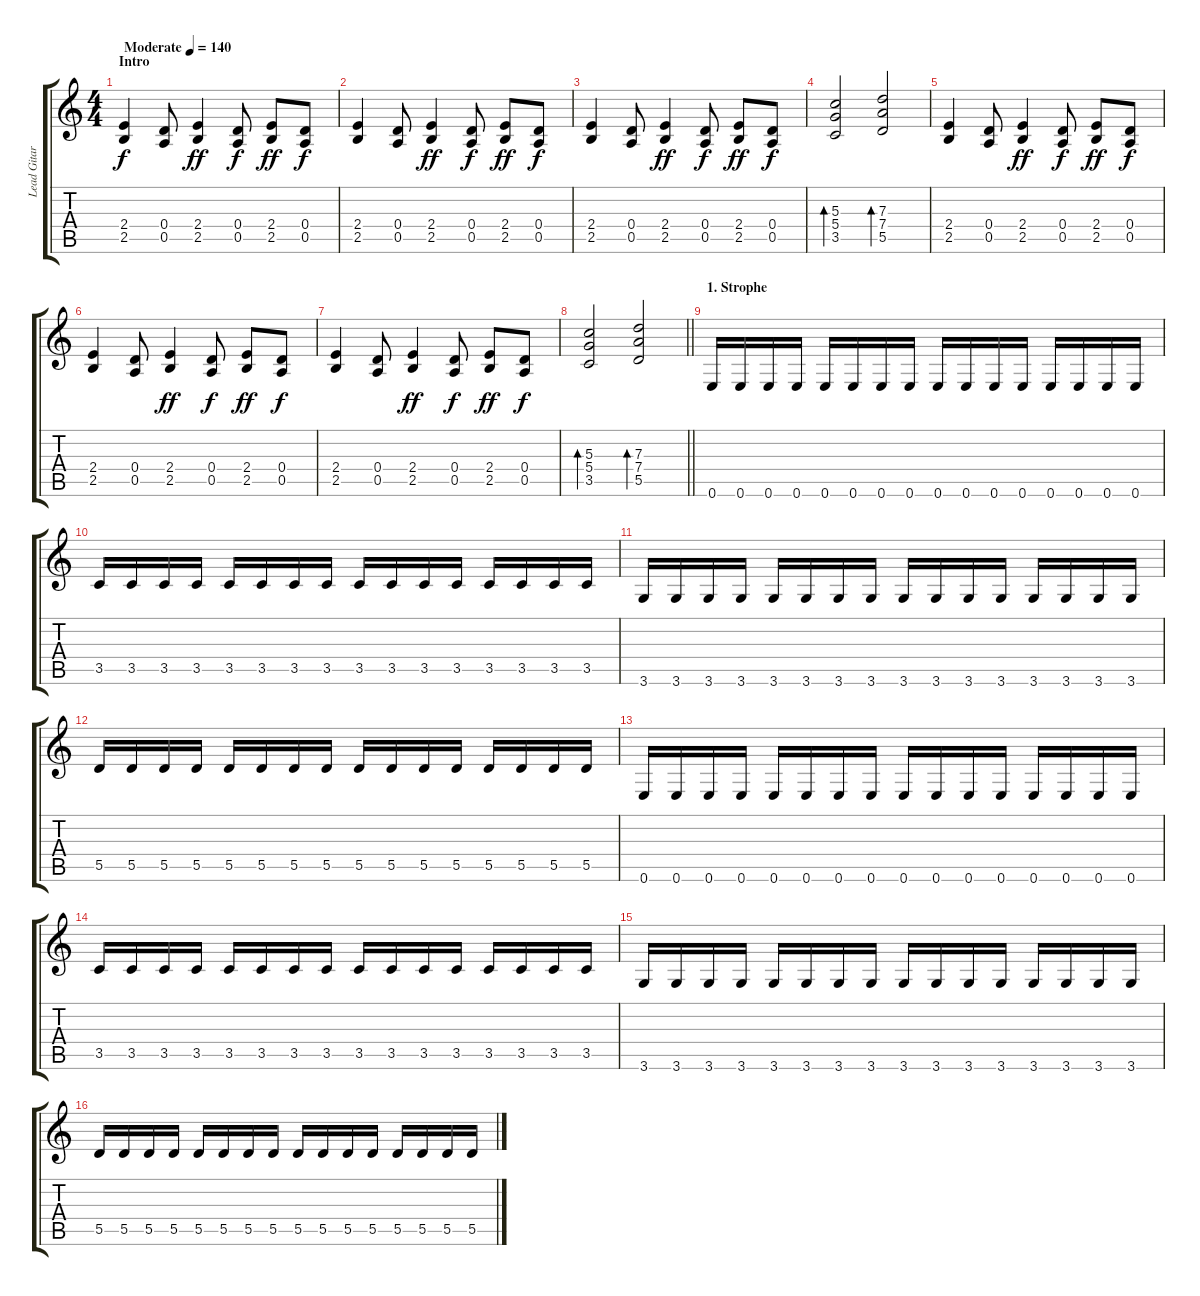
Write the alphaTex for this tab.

\track ("Lead Gitarre" "Lead Gitar") {instrument distortionguitar}
\staff {score tabs}
\tuning (E4 B3 G3 D3 A2 E2) {hide}
\ts (4 4)
\section ("" "Intro")
\tempo (140 "Moderate")
\clef g2
\ks c
(2.4 2.5).4{dy f instrument distortionguitar} (0.4 0.5).8 (2.4 2.5).4{dy ff} (0.4 0.5).8{dy f} (2.4 2.5).8{dy ff} (0.4 0.5).8{dy f} |
(2.4 2.5).4 (0.4 0.5).8 (2.4 2.5).4{dy ff} (0.4 0.5).8{dy f} (2.4 2.5).8{dy ff} (0.4 0.5).8{dy f} |
(2.4 2.5).4 (0.4 0.5).8 (2.4 2.5).4{dy ff} (0.4 0.5).8{dy f} (2.4 2.5).8{dy ff} (0.4 0.5).8{dy f} |
(5.3 5.4 3.5).2{bd 60} (7.3 7.4 5.5).2{bd 60} |
(2.4 2.5).4 (0.4 0.5).8 (2.4 2.5).4{dy ff} (0.4 0.5).8{dy f} (2.4 2.5).8{dy ff} (0.4 0.5).8{dy f} |
(2.4 2.5).4 (0.4 0.5).8 (2.4 2.5).4{dy ff} (0.4 0.5).8{dy f} (2.4 2.5).8{dy ff} (0.4 0.5).8{dy f} |
(2.4 2.5).4 (0.4 0.5).8 (2.4 2.5).4{dy ff} (0.4 0.5).8{dy f} (2.4 2.5).8{dy ff} (0.4 0.5).8{dy f} |
\barLineRight lightlight
(5.3 5.4 3.5).2{bd 60} (7.3 7.4 5.5).2{bd 60} |
\section ("" "1. Strophe")
0.6.16 0.6.16 0.6.16 0.6.16 0.6.16 0.6.16 0.6.16 0.6.16 0.6.16 0.6.16 0.6.16 0.6.16 0.6.16 0.6.16 0.6.16 0.6.16 |
3.5.16 3.5.16 3.5.16 3.5.16 3.5.16 3.5.16 3.5.16 3.5.16 3.5.16 3.5.16 3.5.16 3.5.16 3.5.16 3.5.16 3.5.16 3.5.16 |
3.6.16 3.6.16 3.6.16 3.6.16 3.6.16 3.6.16 3.6.16 3.6.16 3.6.16 3.6.16 3.6.16 3.6.16 3.6.16 3.6.16 3.6.16 3.6.16 |
5.5.16 5.5.16 5.5.16 5.5.16 5.5.16 5.5.16 5.5.16 5.5.16 5.5.16 5.5.16 5.5.16 5.5.16 5.5.16 5.5.16 5.5.16 5.5.16 |
0.6.16 0.6.16 0.6.16 0.6.16 0.6.16 0.6.16 0.6.16 0.6.16 0.6.16 0.6.16 0.6.16 0.6.16 0.6.16 0.6.16 0.6.16 0.6.16 |
3.5.16 3.5.16 3.5.16 3.5.16 3.5.16 3.5.16 3.5.16 3.5.16 3.5.16 3.5.16 3.5.16 3.5.16 3.5.16 3.5.16 3.5.16 3.5.16 |
3.6.16 3.6.16 3.6.16 3.6.16 3.6.16 3.6.16 3.6.16 3.6.16 3.6.16 3.6.16 3.6.16 3.6.16 3.6.16 3.6.16 3.6.16 3.6.16 |
5.5.16 5.5.16 5.5.16 5.5.16 5.5.16 5.5.16 5.5.16 5.5.16 5.5.16 5.5.16 5.5.16 5.5.16 5.5.16 5.5.16 5.5.16 5.5.16
